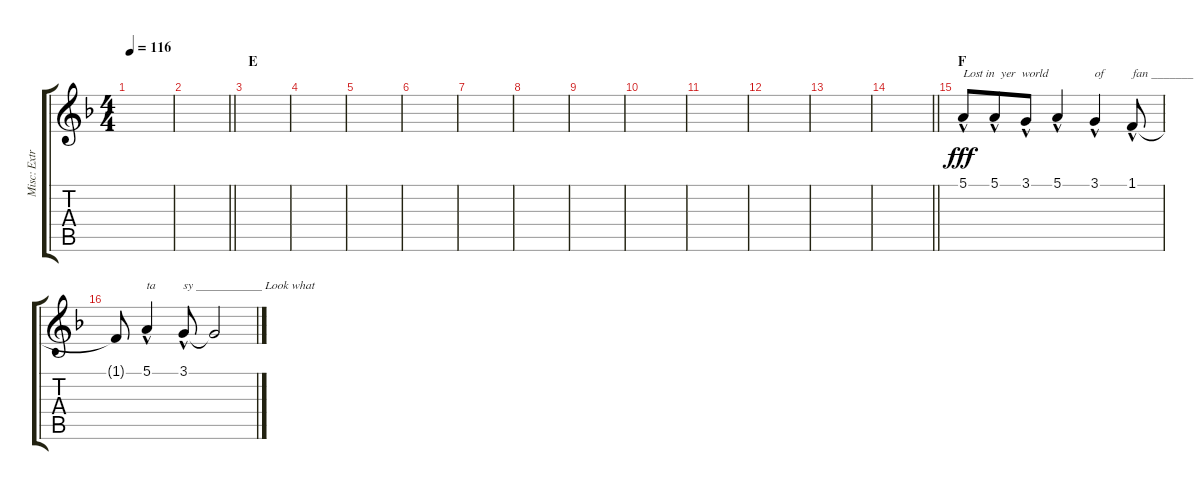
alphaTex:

\track ("Misc: Extra" "Misc: Extr") {instrument synthstrings1}
\staff {score tabs}
\tuning (E4 B3 G3 D3 A2 E2) {hide}
\ts (4 4)
\tempo 116
\clef g2
\ks f
|
\barLineRight lightlight
|
\section ("" "E")
|
|
|
|
|
|
|
|
|
|
|
\barLineRight lightlight
|
\section ("" "F")
5.1{hac}.8{txt "Lost in  yer  world" dy fff instrument choiraahs} 5.1{hac}.8{beam merge} 3.1{hac}.8 5.1{hac}.4 3.1{hac}.4{txt "of"} 1.1{hac}.8{txt "fan _______"} |
1.1{t}.8 5.1{hac}.4{txt "ta"} 3.1{hac}.8{txt "sy ___________ Look what"} 3.1{t}.2
